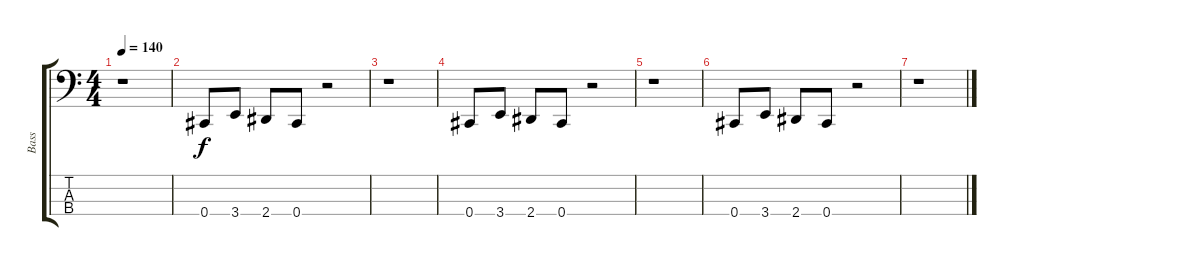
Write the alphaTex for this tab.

\track ("Bass" "Bass") {instrument electricbasspick}
\staff {score tabs}
\tuning (Gb2 Db2 Ab1 Db1) {hide}
\ts (4 4)
\tempo 140
\clef f4
\ks c
r.1{dy f} |
0.4.8{volume 0} 3.4.8 2.4.8 0.4.8 r.2 |
r.1 |
0.4.8 3.4.8 2.4.8 0.4.8 r.2 |
r.1 |
0.4.8 3.4.8 2.4.8 0.4.8 r.2 |
r.1
